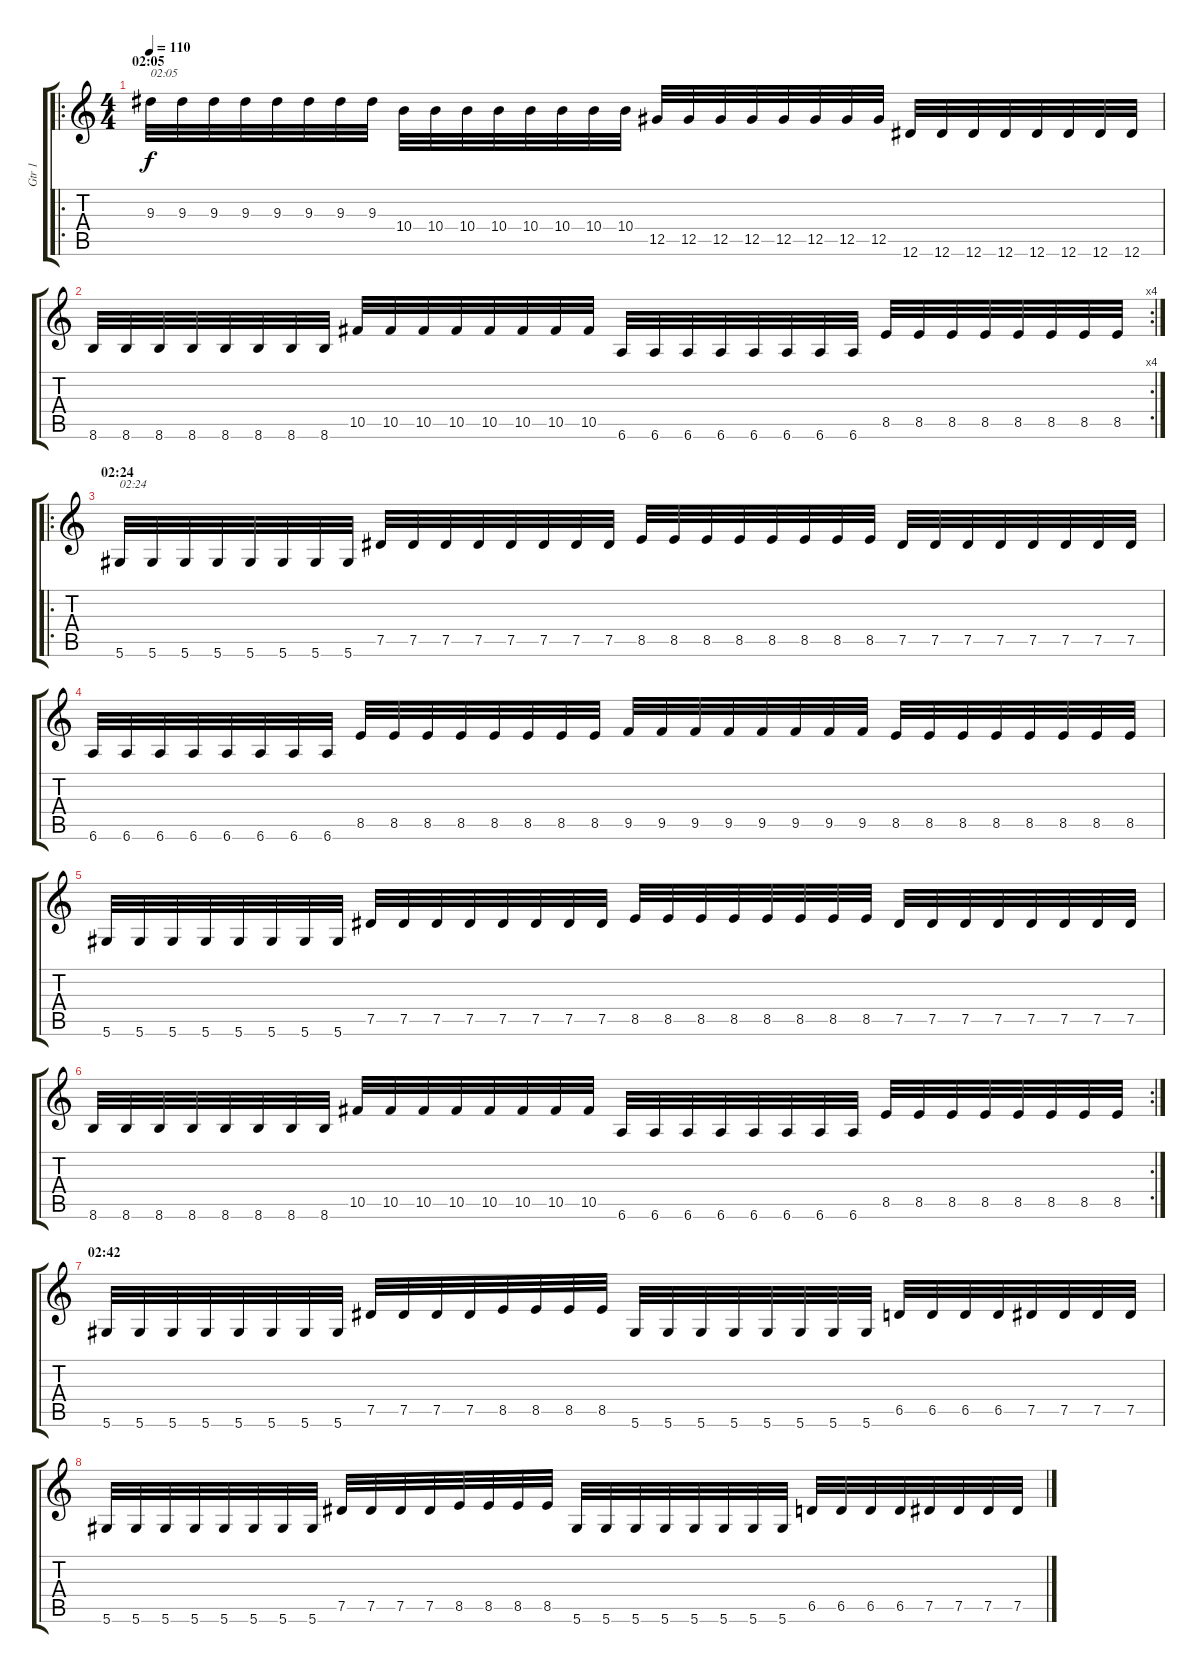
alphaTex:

\track ("Gtr 1" "Gtr 1") {instrument overdrivenguitar}
\staff {score tabs}
\tuning (Eb4 Bb3 Gb3 Db3 Ab2 Eb2) {hide}
\ro
\ts (4 4)
\section ("" "02:05")
\tempo 110
\clef g2
\ks c
9.3.32{txt "02:05" dy f} 9.3.32 9.3.32 9.3.32 9.3.32 9.3.32 9.3.32 9.3.32 10.4.32 10.4.32 10.4.32 10.4.32 10.4.32 10.4.32 10.4.32 10.4.32 12.5.32 12.5.32 12.5.32 12.5.32 12.5.32 12.5.32 12.5.32 12.5.32 12.6.32 12.6.32 12.6.32 12.6.32 12.6.32 12.6.32 12.6.32 12.6.32 |
\rc 4
8.6.32 8.6.32 8.6.32 8.6.32 8.6.32 8.6.32 8.6.32 8.6.32 10.5.32 10.5.32 10.5.32 10.5.32 10.5.32 10.5.32 10.5.32 10.5.32 6.6.32 6.6.32 6.6.32 6.6.32 6.6.32 6.6.32 6.6.32 6.6.32 8.5.32 8.5.32 8.5.32 8.5.32 8.5.32 8.5.32 8.5.32 8.5.32 |
\ro
\section ("" "02:24")
5.6.32{txt "02:24"} 5.6.32 5.6.32 5.6.32 5.6.32 5.6.32 5.6.32 5.6.32 7.5.32 7.5.32 7.5.32 7.5.32 7.5.32 7.5.32 7.5.32 7.5.32 8.5.32 8.5.32 8.5.32 8.5.32 8.5.32 8.5.32 8.5.32 8.5.32 7.5.32 7.5.32 7.5.32 7.5.32 7.5.32 7.5.32 7.5.32 7.5.32 |
6.6.32 6.6.32 6.6.32 6.6.32 6.6.32 6.6.32 6.6.32 6.6.32 8.5.32 8.5.32 8.5.32 8.5.32 8.5.32 8.5.32 8.5.32 8.5.32 9.5.32 9.5.32 9.5.32 9.5.32 9.5.32 9.5.32 9.5.32 9.5.32 8.5.32 8.5.32 8.5.32 8.5.32 8.5.32 8.5.32 8.5.32 8.5.32 |
5.6.32 5.6.32 5.6.32 5.6.32 5.6.32 5.6.32 5.6.32 5.6.32 7.5.32 7.5.32 7.5.32 7.5.32 7.5.32 7.5.32 7.5.32 7.5.32 8.5.32 8.5.32 8.5.32 8.5.32 8.5.32 8.5.32 8.5.32 8.5.32 7.5.32 7.5.32 7.5.32 7.5.32 7.5.32 7.5.32 7.5.32 7.5.32 |
\rc 2
8.6.32 8.6.32 8.6.32 8.6.32 8.6.32 8.6.32 8.6.32 8.6.32 10.5.32 10.5.32 10.5.32 10.5.32 10.5.32 10.5.32 10.5.32 10.5.32 6.6.32 6.6.32 6.6.32 6.6.32 6.6.32 6.6.32 6.6.32 6.6.32 8.5.32 8.5.32 8.5.32 8.5.32 8.5.32 8.5.32 8.5.32 8.5.32 |
\section ("" "02:42")
5.6.32 5.6.32 5.6.32 5.6.32 5.6.32 5.6.32 5.6.32 5.6.32 7.5.32 7.5.32 7.5.32 7.5.32 8.5.32 8.5.32 8.5.32 8.5.32 5.6.32 5.6.32 5.6.32 5.6.32 5.6.32 5.6.32 5.6.32 5.6.32 6.5.32 6.5.32 6.5.32 6.5.32 7.5.32 7.5.32 7.5.32 7.5.32 |
5.6.32 5.6.32 5.6.32 5.6.32 5.6.32 5.6.32 5.6.32 5.6.32 7.5.32 7.5.32 7.5.32 7.5.32 8.5.32 8.5.32 8.5.32 8.5.32 5.6.32 5.6.32 5.6.32 5.6.32 5.6.32 5.6.32 5.6.32 5.6.32 6.5.32 6.5.32 6.5.32 6.5.32 7.5.32 7.5.32 7.5.32 7.5.32
